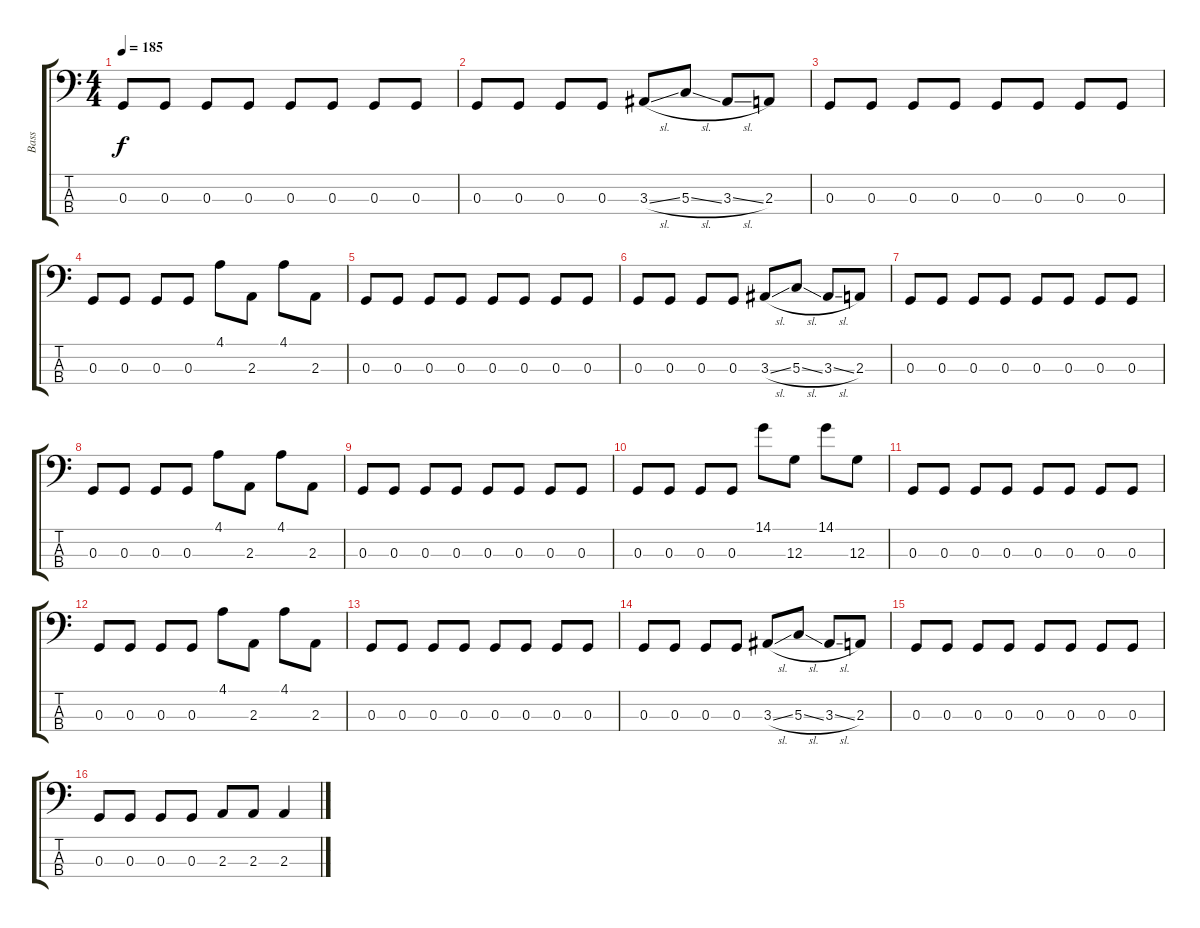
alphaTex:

\track ("Bass" "Bass") {instrument electricbassfinger}
\staff {score tabs}
\tuning (F2 C2 G1 D1) {hide}
\ts (4 4)
\tempo 185
\clef f4
\ks c
0.3.8{dy f} 0.3.8 0.3.8 0.3.8 0.3.8 0.3.8 0.3.8 0.3.8 |
0.3.8 0.3.8 0.3.8 0.3.8 3.3{sl}.8 5.3{sl}.8 3.3{sl}.8 2.3.8 |
0.3.8 0.3.8 0.3.8 0.3.8 0.3.8 0.3.8 0.3.8 0.3.8 |
0.3.8 0.3.8 0.3.8 0.3.8 4.1.8 2.3.8 4.1.8 2.3.8 |
0.3.8 0.3.8 0.3.8 0.3.8 0.3.8 0.3.8 0.3.8 0.3.8 |
0.3.8 0.3.8 0.3.8 0.3.8 3.3{sl}.8 5.3{sl}.8 3.3{sl}.8 2.3.8 |
0.3.8 0.3.8 0.3.8 0.3.8 0.3.8 0.3.8 0.3.8 0.3.8 |
0.3.8 0.3.8 0.3.8 0.3.8 4.1.8 2.3.8 4.1.8 2.3.8 |
0.3.8 0.3.8 0.3.8 0.3.8 0.3.8 0.3.8 0.3.8 0.3.8 |
0.3.8 0.3.8 0.3.8 0.3.8 14.1.8 12.3.8 14.1.8 12.3.8 |
0.3.8 0.3.8 0.3.8 0.3.8 0.3.8 0.3.8 0.3.8 0.3.8 |
0.3.8 0.3.8 0.3.8 0.3.8 4.1.8 2.3.8 4.1.8 2.3.8 |
0.3.8 0.3.8 0.3.8 0.3.8 0.3.8 0.3.8 0.3.8 0.3.8 |
0.3.8 0.3.8 0.3.8 0.3.8 3.3{sl}.8 5.3{sl}.8 3.3{sl}.8 2.3.8 |
0.3.8 0.3.8 0.3.8 0.3.8 0.3.8 0.3.8 0.3.8 0.3.8 |
0.3.8 0.3.8 0.3.8 0.3.8 2.3.8 2.3.8 2.3.4
